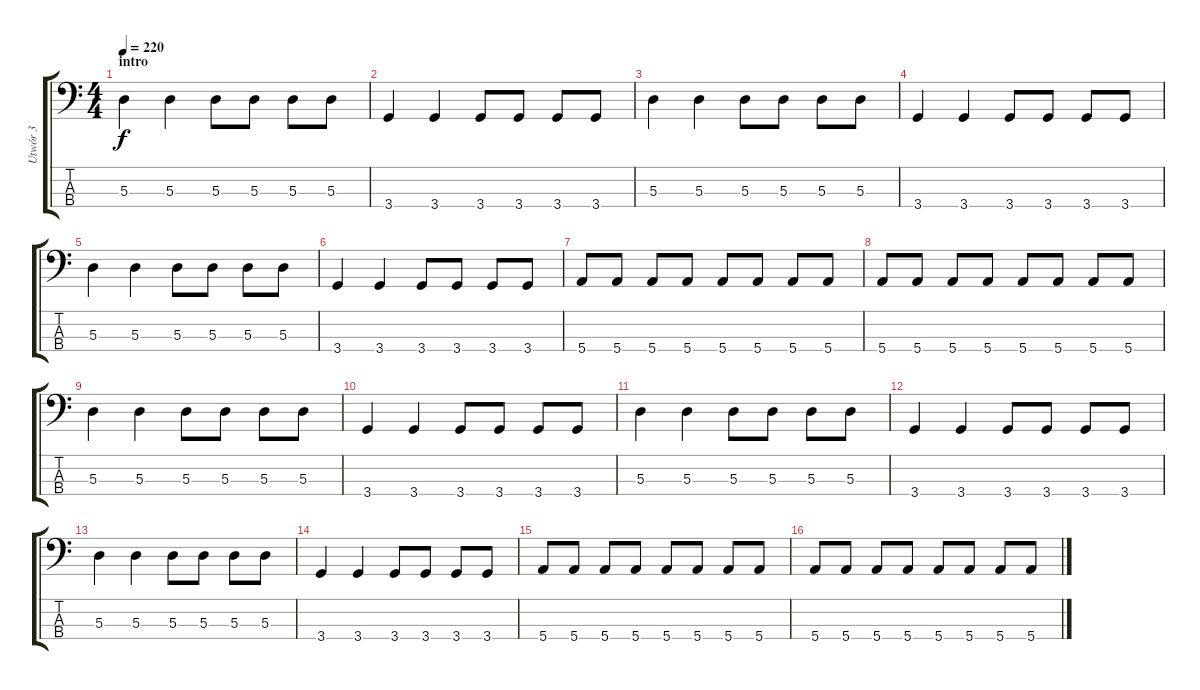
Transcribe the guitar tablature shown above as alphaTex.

\track ("Utwór 3" "Utwór 3") {instrument electricbasspick}
\staff {score tabs}
\tuning (G2 D2 A1 E1) {hide}
\ts (4 4)
\section ("" "intro")
\tempo 220
\clef f4
\ks c
5.3.4{dy f instrument electricbasspick} 5.3.4 5.3.8 5.3.8 5.3.8 5.3.8 |
3.4.4 3.4.4 3.4.8 3.4.8 3.4.8 3.4.8 |
5.3.4 5.3.4 5.3.8 5.3.8 5.3.8 5.3.8 |
3.4.4 3.4.4 3.4.8 3.4.8 3.4.8 3.4.8 |
5.3.4 5.3.4 5.3.8 5.3.8 5.3.8 5.3.8 |
3.4.4 3.4.4 3.4.8 3.4.8 3.4.8 3.4.8 |
5.4.8 5.4.8 5.4.8 5.4.8 5.4.8 5.4.8 5.4.8 5.4.8 |
5.4.8 5.4.8 5.4.8 5.4.8 5.4.8 5.4.8 5.4.8 5.4.8 |
5.3.4 5.3.4 5.3.8 5.3.8 5.3.8 5.3.8 |
3.4.4 3.4.4 3.4.8 3.4.8 3.4.8 3.4.8 |
5.3.4 5.3.4 5.3.8 5.3.8 5.3.8 5.3.8 |
3.4.4 3.4.4 3.4.8 3.4.8 3.4.8 3.4.8 |
5.3.4 5.3.4 5.3.8 5.3.8 5.3.8 5.3.8 |
3.4.4 3.4.4 3.4.8 3.4.8 3.4.8 3.4.8 |
5.4.8 5.4.8 5.4.8 5.4.8 5.4.8 5.4.8 5.4.8 5.4.8 |
5.4.8 5.4.8 5.4.8 5.4.8 5.4.8 5.4.8 5.4.8 5.4.8
